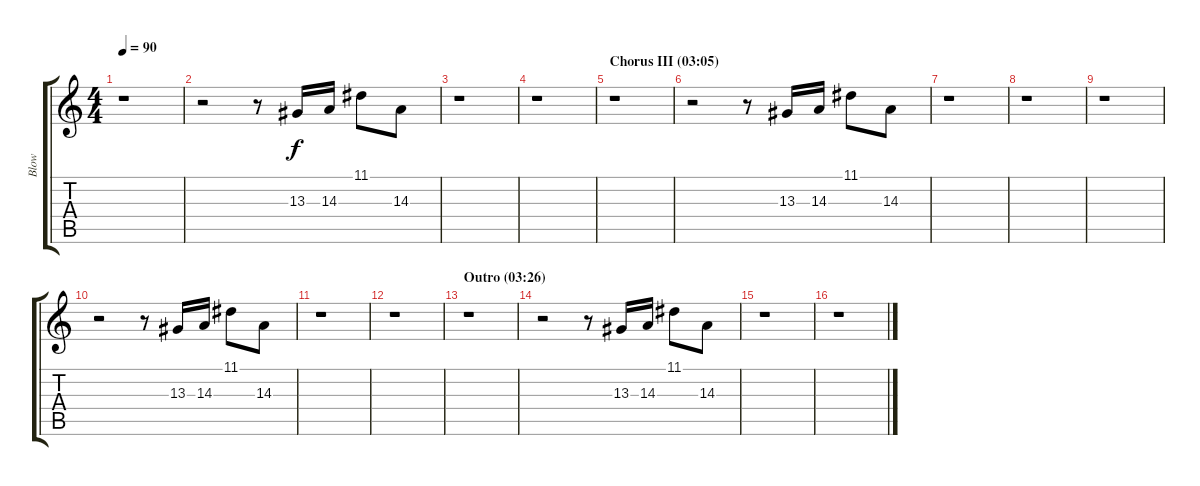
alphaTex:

\track ("Blow" "Blow") {instrument synthvoice}
\staff {score tabs}
\tuning (E4 B3 G3 D3 A2 E2) {hide}
\ts (4 4)
\tempo 90
\clef g2
\ks c
r.1{dy f} |
r.2 r.8 13.3.16 14.3.16 11.1.8 14.3.8 |
r.1 |
r.1 |
\section ("" "Chorus III (03:05)")
r.1 |
r.2 r.8 13.3.16 14.3.16 11.1.8 14.3.8 |
r.1 |
r.1 |
r.1 |
r.2 r.8 13.3.16 14.3.16 11.1.8 14.3.8 |
r.1 |
r.1 |
\section ("" "Outro (03:26)")
r.1 |
r.2 r.8 13.3.16 14.3.16 11.1.8 14.3.8 |
r.1 |
r.1
